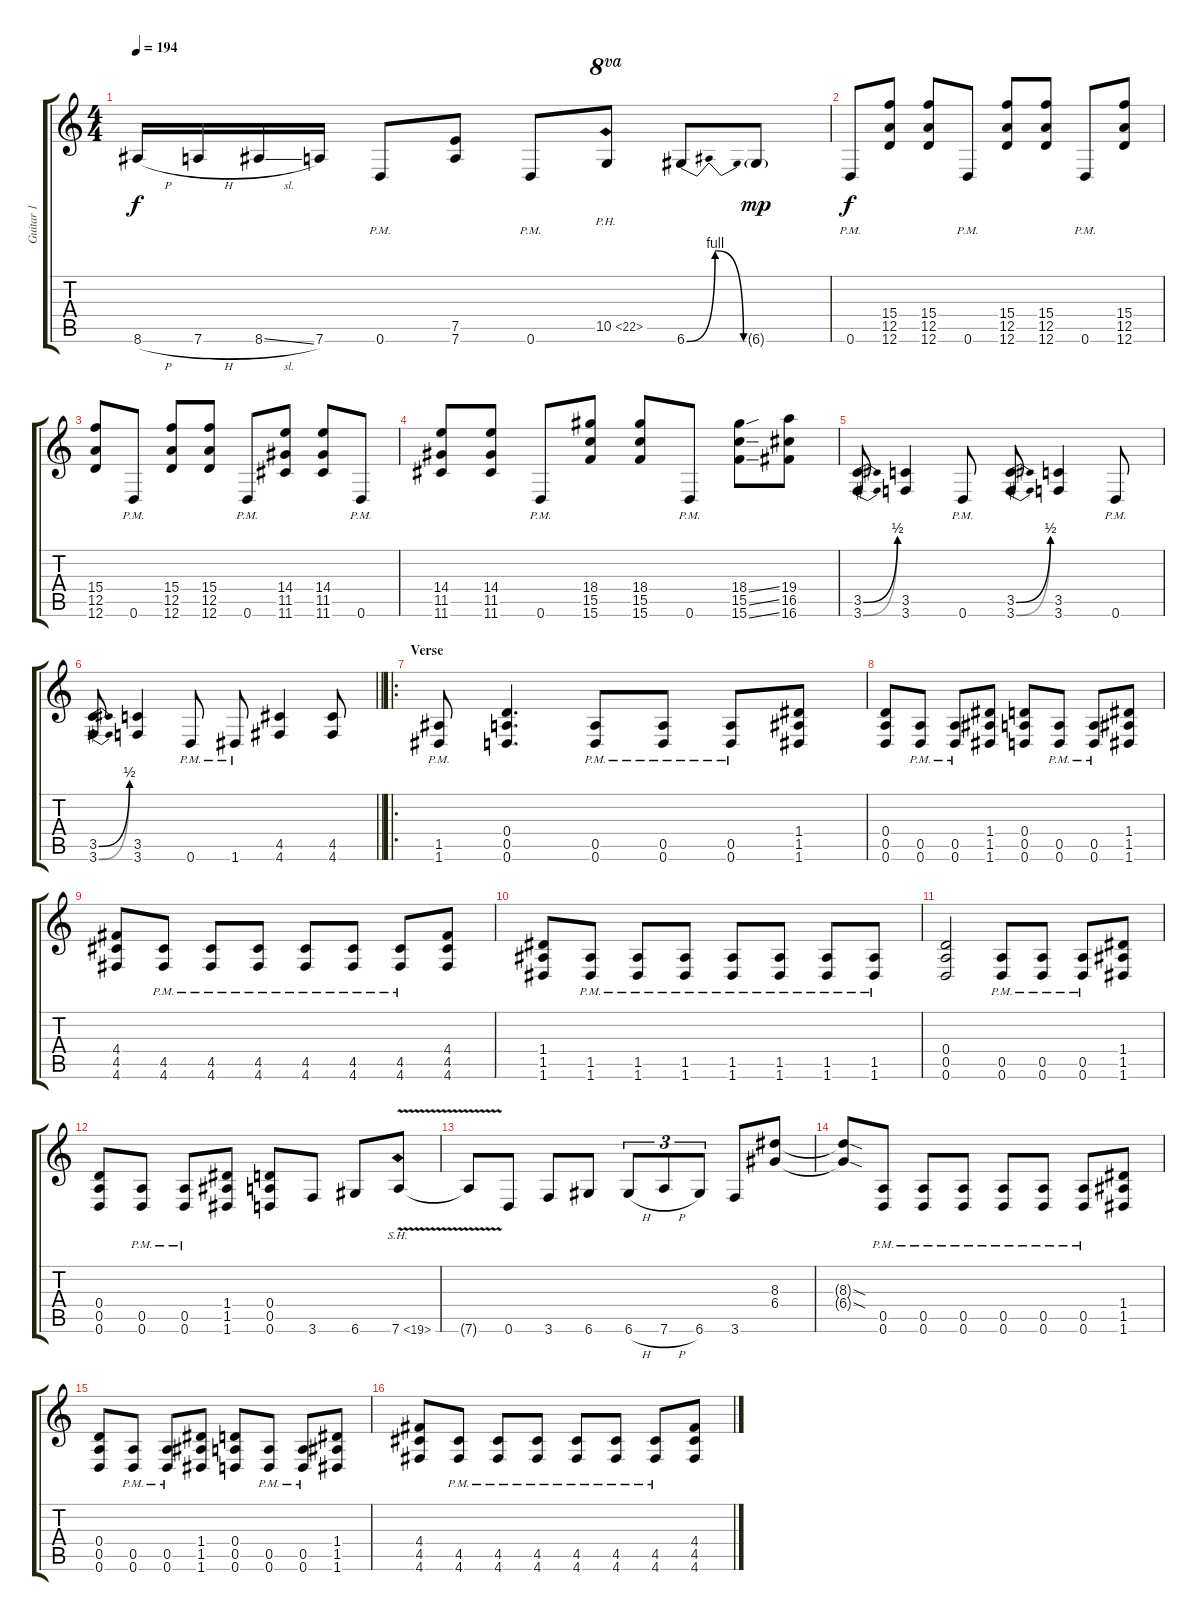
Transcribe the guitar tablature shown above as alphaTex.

\track ("Guitar 1" "Guitar 1") {instrument distortionguitar}
\staff {score tabs}
\tuning (E4 B3 G3 D3 A2 D2) {hide}
\ts (4 4)
\tempo 194
\clef g2
\ks c
8.6{h}.16{dy f} 7.6{h}.16 8.6{sl}.16 7.6.16 0.6{pm}.8 (7.5 7.6).8 0.6{pm}.8 10.5{ph 12}.8{ot 8va} 6.6{be (bendrelease 0 0 15 4 15 4 60 0)}.8 6.6{g}.8{dy mp} |
0.6{pm}.8{dy f} (15.4 12.5 12.6).8 (15.4 12.5 12.6).8 0.6{pm}.8 (15.4 12.5 12.6).8 (15.4 12.5 12.6).8 0.6{pm}.8 (15.4 12.5 12.6).8 |
(15.4 12.5 12.6).8 0.6{pm}.8 (15.4 12.5 12.6).8 (15.4 12.5 12.6).8 0.6{pm}.8 (14.4 11.5 11.6).8 (14.4 11.5 11.6).8 0.6{pm}.8 |
(14.4 11.5 11.6).8 (14.4 11.5 11.6).8 0.6{pm}.8 (18.4 15.5 15.6).8 (18.4 15.5 15.6).8 0.6{pm}.8 (18.4{ss} 15.5{ss} 15.6{ss}).8 (19.4 16.5 16.6).8 |
(3.5{be (bend 0 0 60 2)} 3.6{be (bend 0 0 60 2)}).8 (3.5 3.6).4 0.6{pm}.8 (3.5{be (bend 0 0 60 2)} 3.6{be (bend 0 0 60 2)}).8 (3.5 3.6).4 0.6{pm}.8 |
\barLineRight lightlight
(3.5{be (bend 0 0 60 2)} 3.6{be (bend 0 0 60 2)}).8 (3.5 3.6).4 0.6{pm}.8 1.6{pm}.8 (4.5 4.6).4 (4.5 4.6).8 |
\ro
\section ("" "Verse")
(1.5 1.6{pm}).8 (0.4 0.5 0.6).4{d} (0.5 0.6{pm}).8 (0.5 0.6{pm}).8 (0.5 0.6{pm}).8 (1.4 1.5 1.6).8 |
(0.4 0.5 0.6).8 (0.5 0.6{pm}).8 (0.5 0.6{pm}).8 (1.4 1.5 1.6).8 (0.4 0.5 0.6).8 (0.5 0.6{pm}).8 (0.5 0.6{pm}).8 (1.4 1.5 1.6).8 |
(4.4 4.5 4.6).8 (4.5{pm} 4.6{pm}).8 (4.5{pm} 4.6{pm}).8 (4.5{pm} 4.6{pm}).8 (4.5{pm} 4.6{pm}).8 (4.5{pm} 4.6{pm}).8 (4.5{pm} 4.6{pm}).8 (4.4 4.5 4.6).8 |
(1.4 1.5 1.6).8 (1.5{pm} 1.6{pm}).8 (1.5{pm} 1.6{pm}).8 (1.5{pm} 1.6{pm}).8 (1.5{pm} 1.6{pm}).8 (1.5{pm} 1.6{pm}).8 (1.5{pm} 1.6{pm}).8 (1.5{pm} 1.6{pm}).8 |
(0.4 0.5 0.6).2 (0.5{pm} 0.6).8 (0.5{pm} 0.6).8 (0.5{pm} 0.6).8 (1.4 1.5 1.6).8 |
(0.4 0.5 0.6).8 (0.5{pm} 0.6).8 (0.5{pm} 0.6).8 (1.4 1.5 1.6).8 (0.4 0.5 0.6).8 3.6.8 6.6.8 7.6{sh 12 v}.8 |
7.6{t}.8 0.6.8 3.6.8 6.6.8 6.6{h}.8{tu (3 2)} 7.6{h}.8{tu (3 2)} 6.6.8{tu (3 2)} 3.6.8 (8.3 6.4).8 |
(8.3{sod t} 6.4{sod t}).8 (0.5{pm} 0.6).8 (0.5{pm} 0.6).8 (0.5{pm} 0.6).8 (0.5{pm} 0.6).8 (0.5{pm} 0.6).8 (0.5{pm} 0.6).8 (1.4 1.5 1.6).8 |
(0.4 0.5 0.6).8 (0.5{pm} 0.6{pm}).8 (0.5{pm} 0.6{pm}).8 (1.4 1.5 1.6).8 (0.4 0.5 0.6).8 (0.5{pm} 0.6{pm}).8 (0.5{pm} 0.6{pm}).8 (1.4 1.5 1.6).8 |
(4.4 4.5 4.6).8 (4.5{pm} 4.6{pm}).8 (4.5{pm} 4.6{pm}).8 (4.5{pm} 4.6{pm}).8 (4.5{pm} 4.6{pm}).8 (4.5{pm} 4.6{pm}).8 (4.5{pm} 4.6{pm}).8 (4.4 4.5 4.6).8
